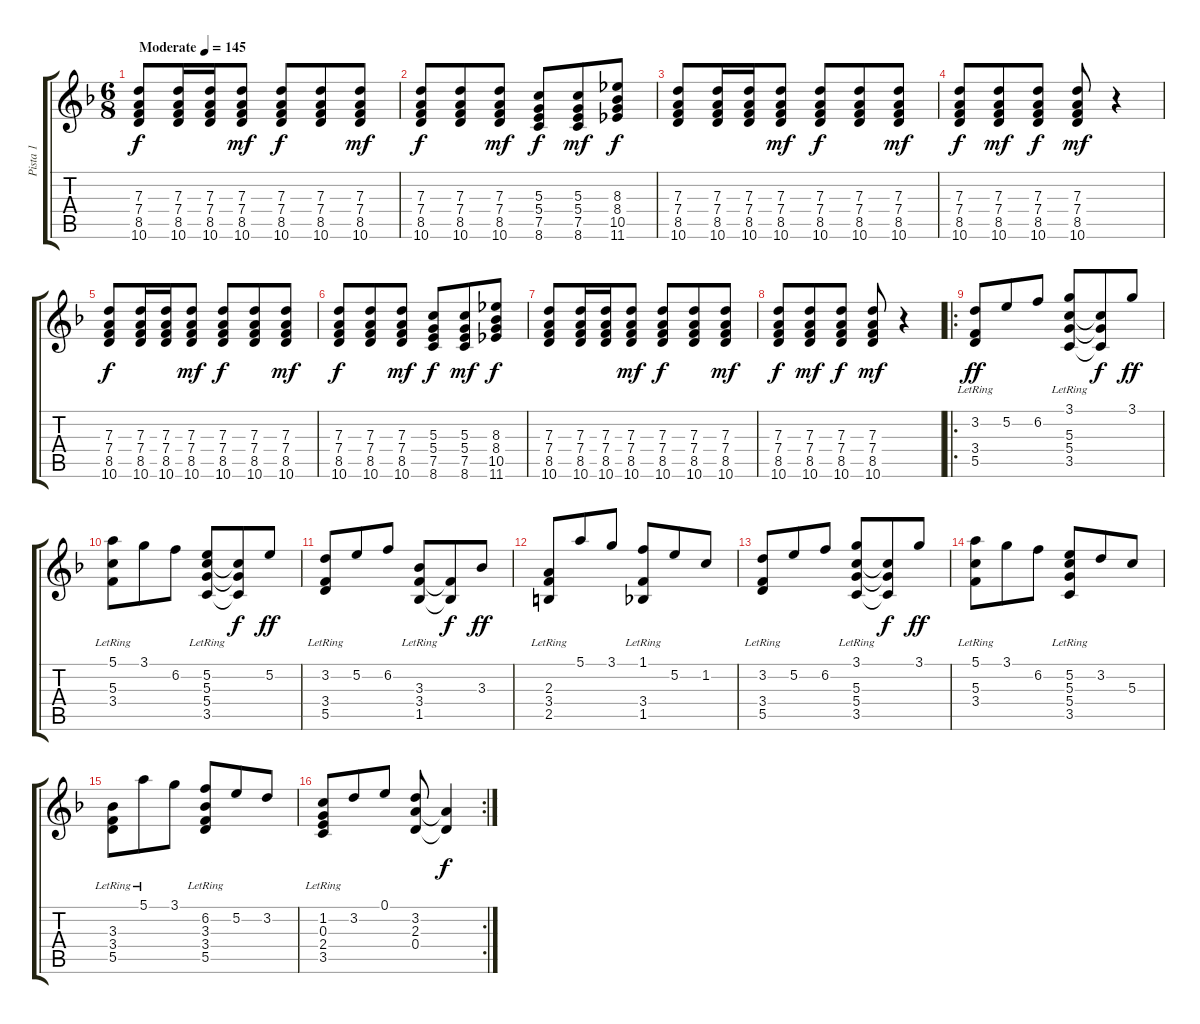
\track ("Pista 1" "Pista 1") {instrument acousticguitarsteel}
\staff {score tabs}
\tuning (E4 B3 G3 D3 A2 E2) {hide}
\ts (6 8)
\tempo (145 "Moderate")
\clef g2
\ks dminor
(7.3 7.4 8.5 10.6).8{dy f instrument acousticguitarsteel} (7.3 7.4 8.5 10.6).16 (7.3 7.4 8.5 10.6).16 (7.3 7.4 8.5 10.6).8{dy mf} (7.3 7.4 8.5 10.6).8{dy f} (7.3 7.4 8.5 10.6).8 (7.3 7.4 8.5 10.6).8{dy mf} |
(7.3 7.4 8.5 10.6).8{dy f} (7.3 7.4 8.5 10.6).8 (7.3 7.4 8.5 10.6).8{dy mf} (5.3 5.4 7.5 8.6).8{dy f} (5.3 5.4 7.5 8.6).8{dy mf} (8.3 8.4 10.5 11.6).8{dy f} |
(7.3 7.4 8.5 10.6).8 (7.3 7.4 8.5 10.6).16 (7.3 7.4 8.5 10.6).16 (7.3 7.4 8.5 10.6).8{dy mf} (7.3 7.4 8.5 10.6).8{dy f} (7.3 7.4 8.5 10.6).8 (7.3 7.4 8.5 10.6).8{dy mf} |
(7.3 7.4 8.5 10.6).8{dy f} (7.3 7.4 8.5 10.6).8{dy mf} (7.3 7.4 8.5 10.6).8{dy f} (7.3 7.4 8.5 10.6).8{dy mf} r.4 |
(7.3 7.4 8.5 10.6).8{dy f} (7.3 7.4 8.5 10.6).16 (7.3 7.4 8.5 10.6).16 (7.3 7.4 8.5 10.6).8{dy mf} (7.3 7.4 8.5 10.6).8{dy f} (7.3 7.4 8.5 10.6).8 (7.3 7.4 8.5 10.6).8{dy mf} |
(7.3 7.4 8.5 10.6).8{dy f} (7.3 7.4 8.5 10.6).8 (7.3 7.4 8.5 10.6).8{dy mf} (5.3 5.4 7.5 8.6).8{dy f} (5.3 5.4 7.5 8.6).8{dy mf} (8.3 8.4 10.5 11.6).8{dy f} |
(7.3 7.4 8.5 10.6).8 (7.3 7.4 8.5 10.6).16 (7.3 7.4 8.5 10.6).16 (7.3 7.4 8.5 10.6).8{dy mf} (7.3 7.4 8.5 10.6).8{dy f} (7.3 7.4 8.5 10.6).8 (7.3 7.4 8.5 10.6).8{dy mf} |
(7.3 7.4 8.5 10.6).8{dy f} (7.3 7.4 8.5 10.6).8{dy mf} (7.3 7.4 8.5 10.6).8{dy f} (7.3 7.4 8.5 10.6).8{dy mf} r.4 |
\ro
(3.2 3.4{lr} 5.5{lr}).8{dy ff} 5.2.8 6.2.8 (3.1 5.3{lr} 5.4{lr} 3.5{lr}).8 (5.3{t} 5.4{t} 3.5{t}).8{dy f} 3.1.8{dy ff} |
(5.1 5.3{lr} 3.4{lr}).8 3.1.8 6.2.8 (5.2 5.3{lr} 5.4{lr} 3.5{lr}).8 (5.3{t} 5.4{t} 3.5{t}).8{dy f} 5.2.8{dy ff} |
(3.2 3.4{lr} 5.5{lr}).8 5.2.8 6.2.8 (3.3 3.4{lr} 1.5{lr}).8 (3.4{t} 1.5{t}).8{dy f} 3.3.8{dy ff} |
(2.3 3.4{lr} 2.5{lr}).8 5.1.8 3.1.8 (1.1 3.4{lr} 1.5{lr}).8 5.2.8 1.2.8 |
(3.2 3.4{lr} 5.5{lr}).8 5.2.8 6.2.8 (3.1 5.3{lr} 5.4{lr} 3.5{lr}).8 (5.3{t} 5.4{t} 3.5{t}).8{dy f} 3.1.8{dy ff} |
(5.1 5.3{lr} 3.4{lr}).8 3.1.8 6.2.8 (5.2 5.3{lr} 5.4{lr} 3.5{lr}).8 3.2.8 5.3.8 |
(3.3 3.4{lr} 5.5{lr}).8 5.1{lr}.8 3.1.8 (6.2 3.3{lr} 3.4{lr} 5.5{lr}).8 5.2.8 3.2.8 |
\rc 2
(1.2 0.3{lr} 2.4{lr} 3.5{lr}).8 3.2.8 0.1.8 (3.2 2.3 0.4).8 (2.3{t} 0.4{t}).4{dy f}
